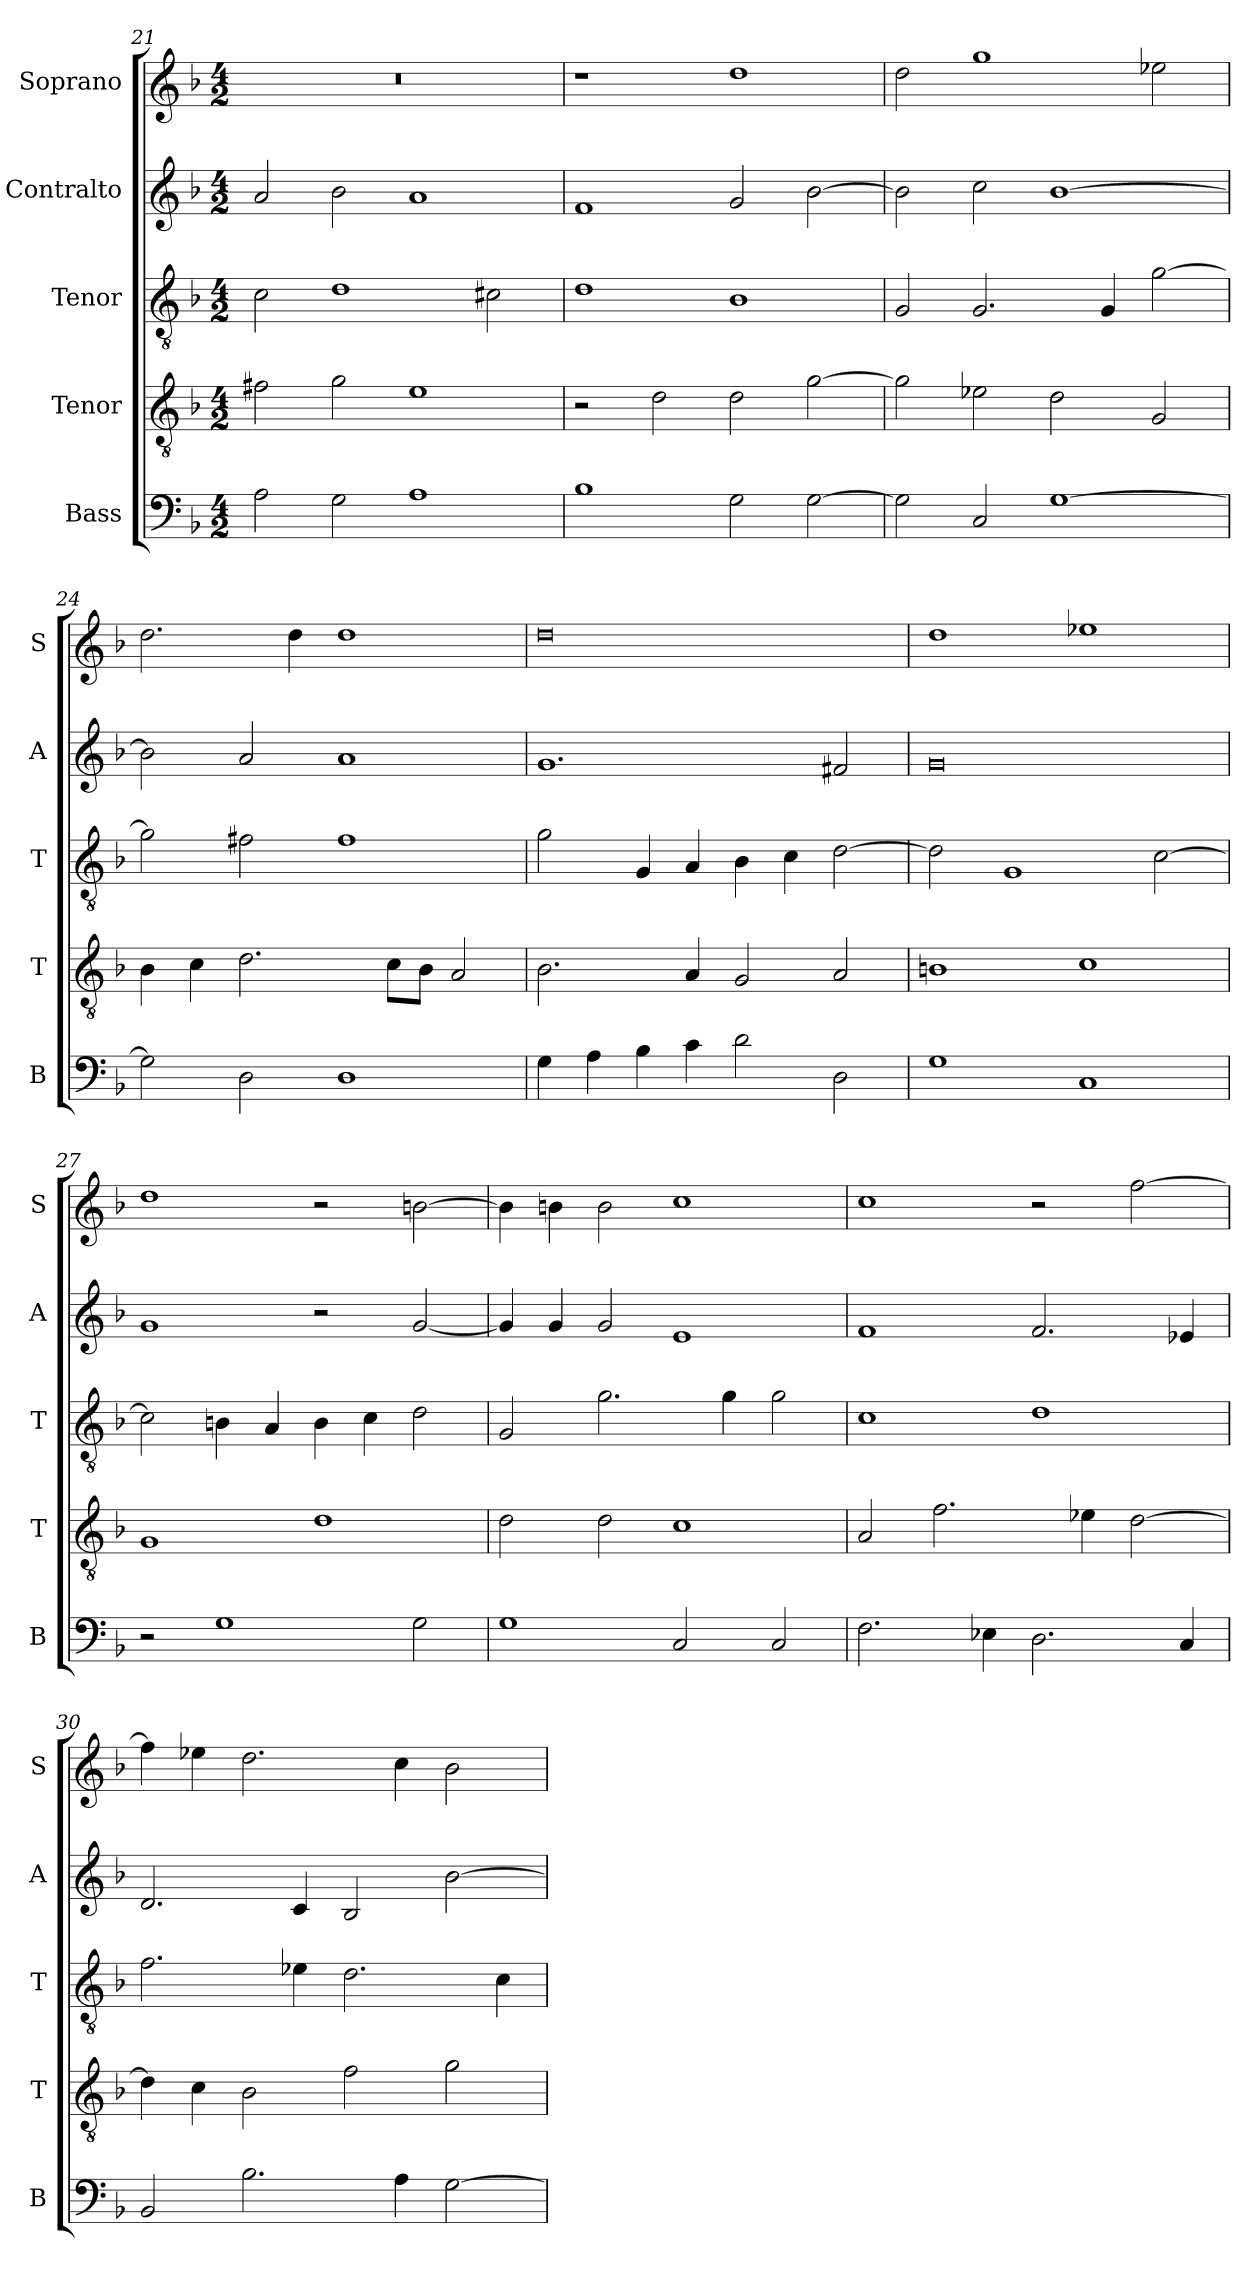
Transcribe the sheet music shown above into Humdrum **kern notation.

**kern	**kern	**kern	**kern	**kern
*part5	*part4	*part3	*part2	*part1
*staff5	*staff4	*staff3	*staff2	*staff1
*I"Bass	*I"Tenor	*I"Tenor	*I"Contralto	*I"Soprano
*I'B	*I'T	*I'T	*I'A	*I'S
*clefF4	*clefGv2	*clefGv2	*clefG2	*clefG2
*k[b-]	*k[b-]	*k[b-]	*k[b-]	*k[b-]
*G:dor	*G:dor	*G:dor	*G:dor	*G:dor
*M4/2	*M4/2	*M4/2	*M4/2	*M4/2
=21	=21	=21	=21	=21
2A	2f#X	2c	2a	0r
2G	2g	1d	2b-	.
1A	1e	.	1a	.
.	.	2c#X	.	.
=22	=22	=22	=22	=22
1B-	2r	1d	1f	1r
.	2d	.	.	.
2G	2d	1B-	2g	1dd
[2G	[2g	.	[2b-	.
=23	=23	=23	=23	=23
2G]	2g]	2G	2b-]	2dd
2C	2e-X	2.G	2cc	1gg
[1G	2d	.	[1b-	.
.	.	4G	.	.
.	2G	[2g	.	2ee-X
=24	=24	=24	=24	=24
2G]	4B-	2g]	2b-]	2.dd
.	4c	.	.	.
2D	2.d	2f#X	2a	.
.	.	.	.	4dd
1D	.	1f#	1a	1dd
.	8c\L	.	.	.
.	8B-\J	.	.	.
.	2A	.	.	.
=25	=25	=25	=25	=25
4G	2.B-	2g	1.g	0dd
4A	.	.	.	.
4B-	.	4G	.	.
4c	4A	4A	.	.
2d	2G	4B-	.	.
.	.	4c	.	.
2D	2A	[2d	2f#X	.
=26	=26	=26	=26	=26
1G	1Bn	2d]	0g	1dd
.	.	1G	.	.
1C	1c	.	.	1ee-X
.	.	[2c	.	.
=27	=27	=27	=27	=27
2r	1G	2c]	1g	1dd
1G	.	4Bn	.	.
.	.	4A	.	.
.	1d	4B	2r	2r
.	.	4c	.	.
2G	.	2d	[2g	[2bn
=28	=28	=28	=28	=28
1G	2d	2G	4g]	4b]
.	.	.	4g	4bn
.	2d	2.g	2g	2b
2C	1c	.	1e	1cc
.	.	4g	.	.
2C	.	2g	.	.
=29	=29	=29	=29	=29
2.F	2A	1c	1f	1cc
.	2.f	.	.	.
4E-X	.	.	.	.
2.D	.	1d	2.f	2r
.	4e-X	.	.	.
.	[2d	.	.	[2ff
4C	.	.	4e-X	.
=30	=30	=30	=30	=30
2BB-	4d]	2.f	2.d	4ff]
.	4c	.	.	4ee-X
2.B-	2B-	.	.	2.dd
.	.	4e-X	4c	.
.	2f	2.d	2B-	.
4A	.	.	.	4cc
[2G	2g	.	[2b-	2b-
.	.	4c	.	.
=	=	=	=	=
*-	*-	*-	*-	*-
